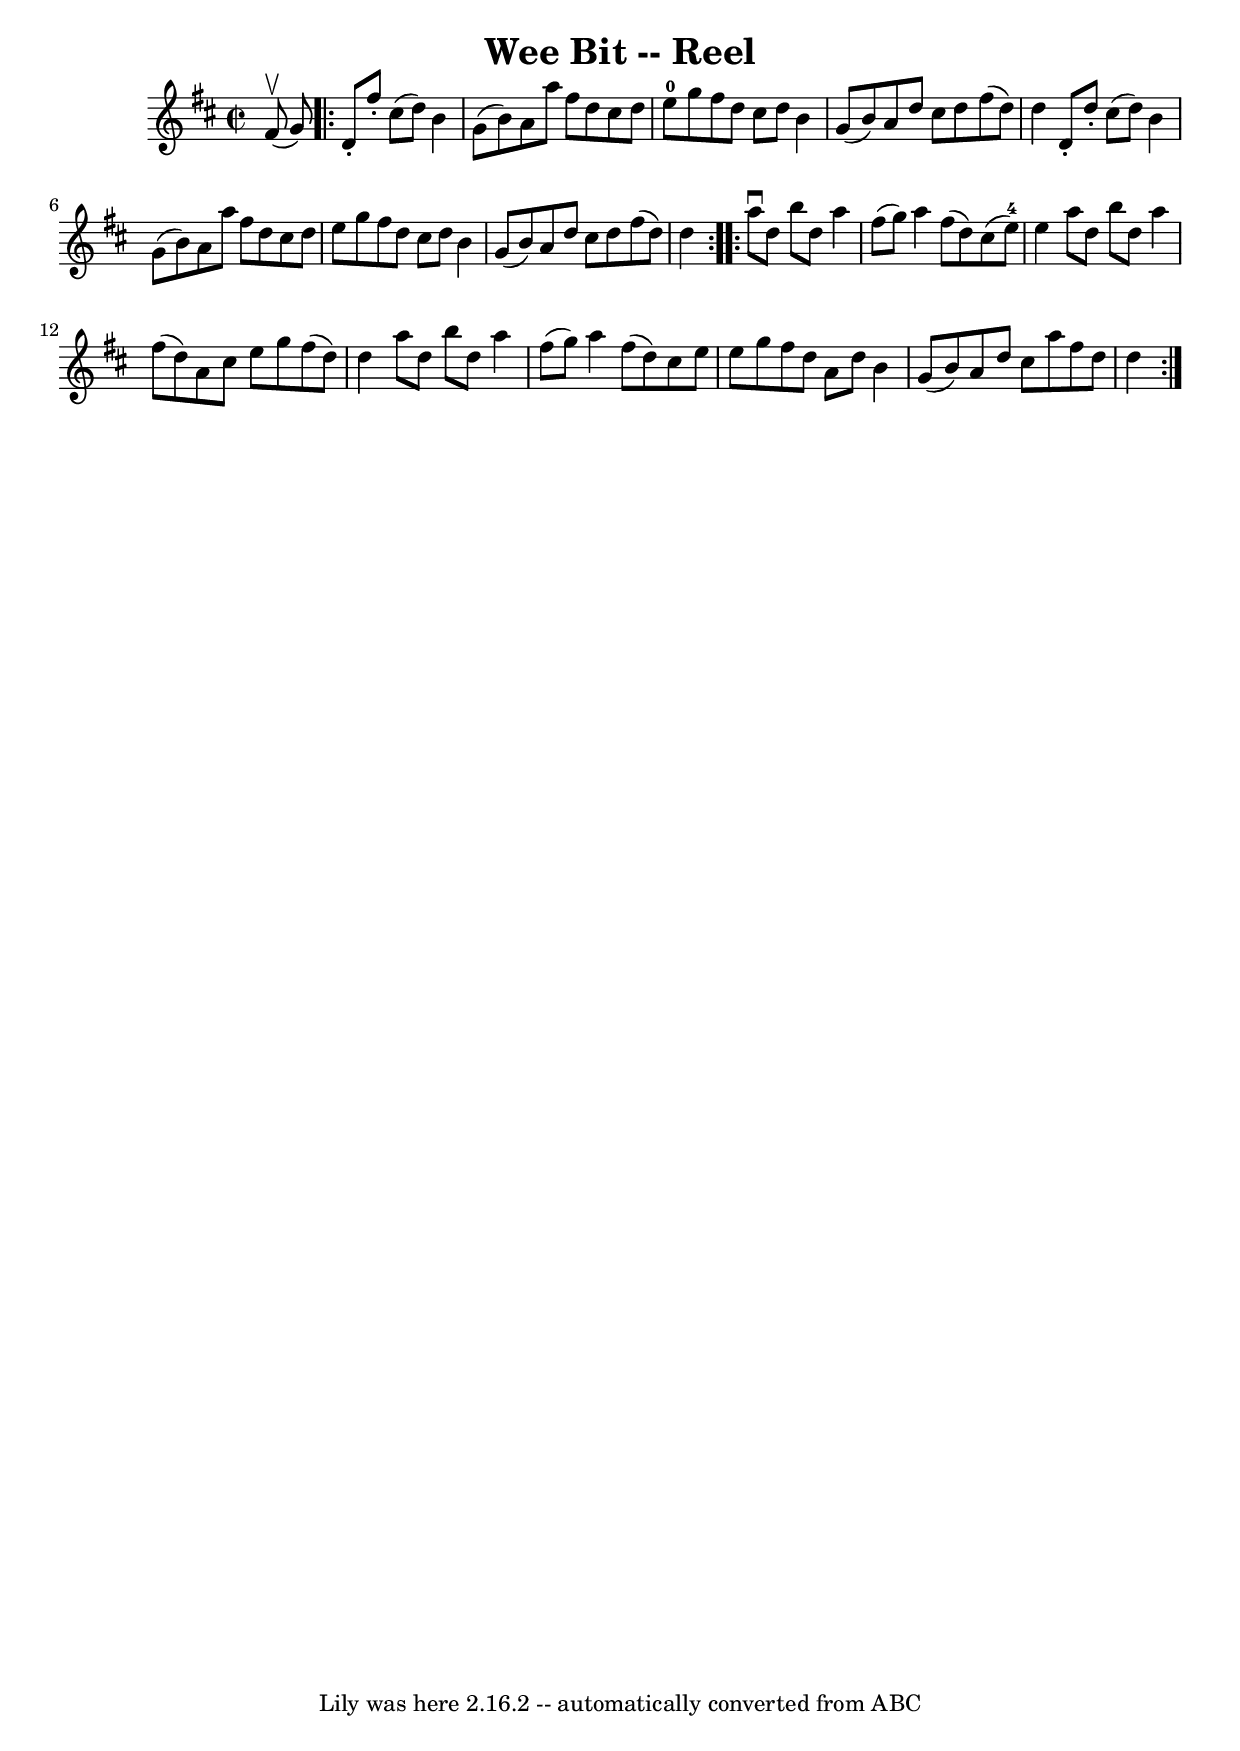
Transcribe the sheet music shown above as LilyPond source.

\version "2.16.2"
\include "Mammoth.ily"
\header {
  %% book = "Ryan's Mammoth Collection"
  crossRefNumber = "1"
  footnotes = "\\\\268"
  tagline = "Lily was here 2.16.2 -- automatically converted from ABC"
  title = "Wee Bit -- Reel"

}
voicedefault =  {


  \override Staff.TimeSignature #'style = #'C
  \time 2/2 
  \key d \major
  fis'8^\upbow(g'8) 
  \repeat volta 2 {
    d'8 -. fis''8 -. cis''8 (d''8) b'4 g'8 (b'8)   |
    a'8  
    a''8 fis''8 d''8 cis''8 d''8 e''8-0 g''8    |
    
    fis''8 d''8 cis''8 d''8 b'4 g'8 (b'8)   |
    a'8    
    d''8 cis''8 d''8 fis''8 (d''8) d''4    |
    d'8 -.   
    d''8 -. cis''8 (d''8) b'4 g'8 (b'8)   |
    a'8 a''8 
    fis''8 d''8 cis''8 d''8 e''8 g''8    |
    fis''8    
    d''8 cis''8 d''8 b'4 g'8 (b'8)   |
    a'8 d''8    
    cis''8 d''8 fis''8 (d''8) d''4    
  }     
  \repeat volta 2 {
    a''8^\downbow d''8 b''8 d''8 a''4 fis''8 (g''8)   |
    
    a''4 fis''8 (d''8) cis''8 (e''8-4) e''4    |
    a''8 
    d''8 b''8 d''8 a''4 fis''8 (d''8)   |
    a'8    
    cis''8 e''8 g''8 fis''8 (d''8) d''4    |
    a''8    
    d''8 b''8 d''8 a''4 fis''8 (g''8)   |
    a''4 fis''8 
    (d''8) cis''8 e''8 e''8 g''8    |
    fis''8 d''8    
    a'8 d''8 b'4 g'8 (b'8)   |
    a'8 d''8 cis''8    
    a''8 fis''8 d''8 d''4    
  }   

}

\score{
  <<

    \context Staff="default"
    {
      \voicedefault 
      
    }

  >>
  \layout {
    
  }
  \midi {
  }

}
